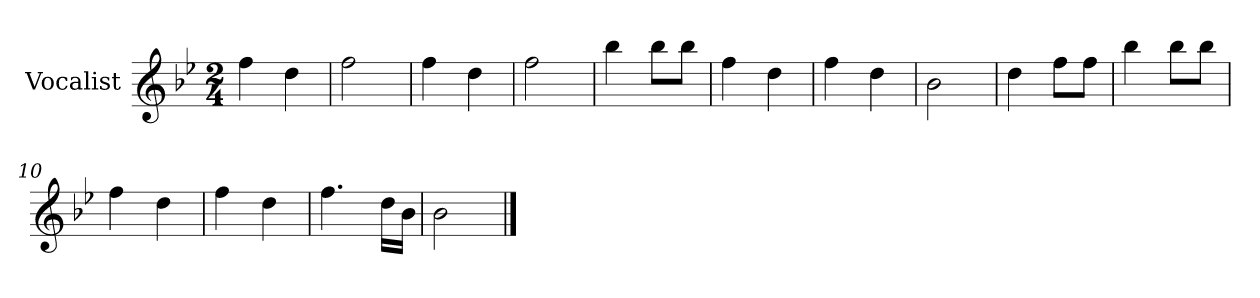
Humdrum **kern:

**kern
*part1
*staff1
*I"Vocalist
*k[b-e-]
*B-:
*M2/4
=
4ff
4dd
=1
2ff
=2
4ff
4dd
=3
2ff
=4
4bb-
8bb-L
8bb-J
=5
4ff
4dd
=6
4ff
4dd
=7
2b-
=8
4dd
8ffL
8ffJ
=9
4bb-
8bb-L
8bb-J
=10
4ff
4dd
=11
4ff
4dd
=12
4.ff
16ddLL
16b-JJ
=13
2b-
==
*-
